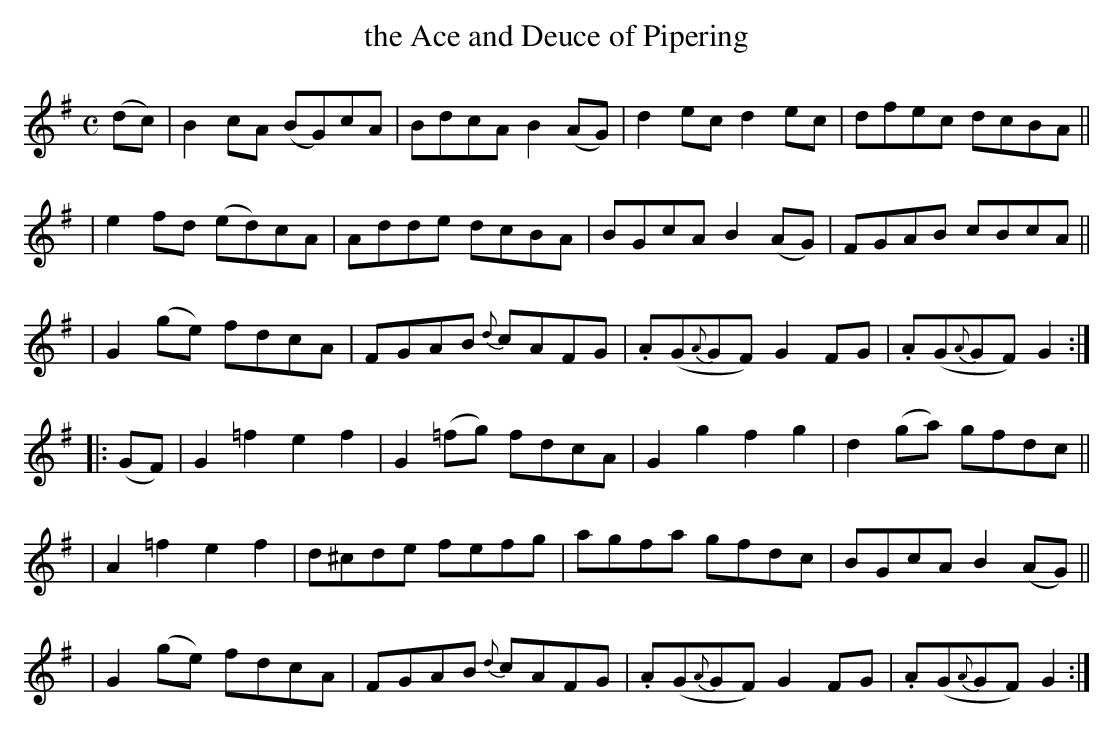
X:1
T: the Ace and Deuce of Pipering
M: C
L: 1/8
K: G
(dc) \
| B2cA (BG)cA | BdcA B2(AG) | d2ec d2ec | dfec dcBA ||
| e2fd (ed)cA | Adde dcBA | BGcA B2(AG) | FGAB cBcA ||
| G2(ge) fdcA | FGAB {d}cAFG | .A(G{A}GF) G2FG | .A(G{A}GF) G2 :|
|: (GF) \
| G2=f2 e2f2 | G2(=fg) fdcA | G2g2 f2g2 | d2(ga) gfdc ||
| A2=f2 e2f2 | d^cde fefg | agfa gfdc | BGcA B2(AG) ||
| G2(ge) fdcA | FGAB {d}cAFG | .A(G{A}GF) G2FG | .A(G{A}GF) G2 :|
